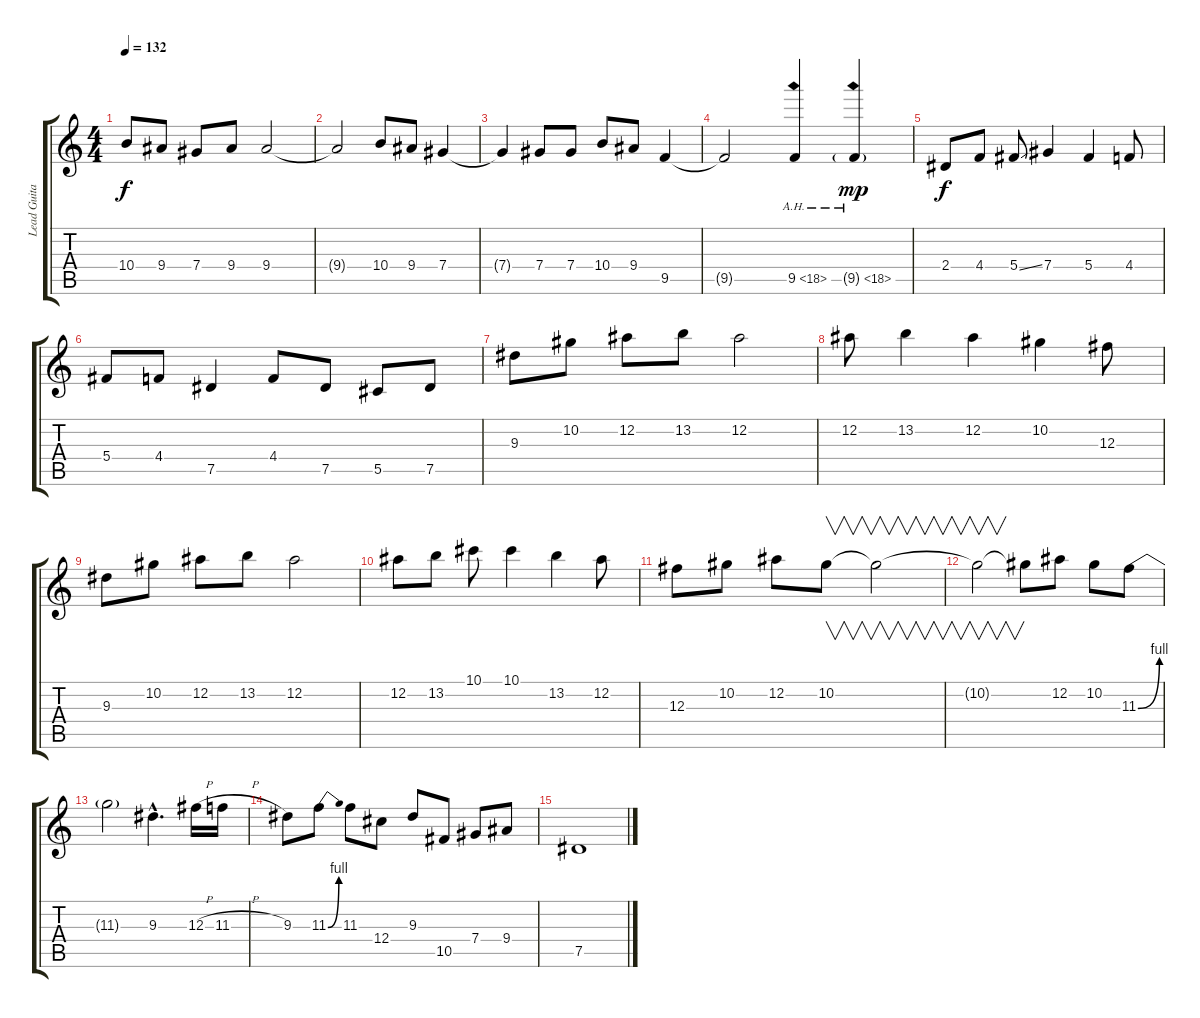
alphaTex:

\track ("Lead Guitar" "Lead Guita") {instrument distortionguitar}
\staff {score tabs}
\tuning (Eb4 Bb3 Gb3 Db3 Ab2 Eb2) {hide}
\ts (4 4)
\tempo 132
\clef g2
\ks c
10.4.8{dy f} 9.4.8 7.4.8 9.4.8 9.4.2 |
9.4{t}.2 10.4.8 9.4.8 7.4.4 |
7.4{t}.4 7.4.8 7.4.8 10.4.8 9.4.8 9.5.4 |
9.5{t}.2 9.5{ah 9}.4 9.5{ah 9 g}.4{dy mp} |
2.4.8{dy f} 4.4.8 5.4{ss}.8 7.4.4 5.4.4 4.4.8 |
5.4.8 4.4.8 7.5.4 4.4.8 7.5.8 5.5.8 7.5.8 |
9.3.8 10.2.8 12.2.8 13.2.8 12.2.2 |
12.2.8 13.2.4 12.2.4 10.2.4 12.3.8 |
9.3.8 10.2.8 12.2.8 13.2.8 12.2.2 |
12.2.8 13.2.8 10.1.8 10.1.4 13.2.4 12.2.8 |
12.3.8 10.2.8 12.2.8 10.2.8{v} 10.2{t}.2{v} |
10.2{t}.2{v} 10.2{t}.8 12.2.8 10.2.8 11.3{be (bend 0 0 60 4)}.8 |
11.3{t}.2 9.3{hac}.4{d} 12.3{h}.16 11.3{h}.16 |
9.3.8 11.3{be (bend 0 0 60 4)}.8 11.3.8 12.4.8 9.3.8 10.5.8 7.4.8 9.4.8 |
7.5.1
